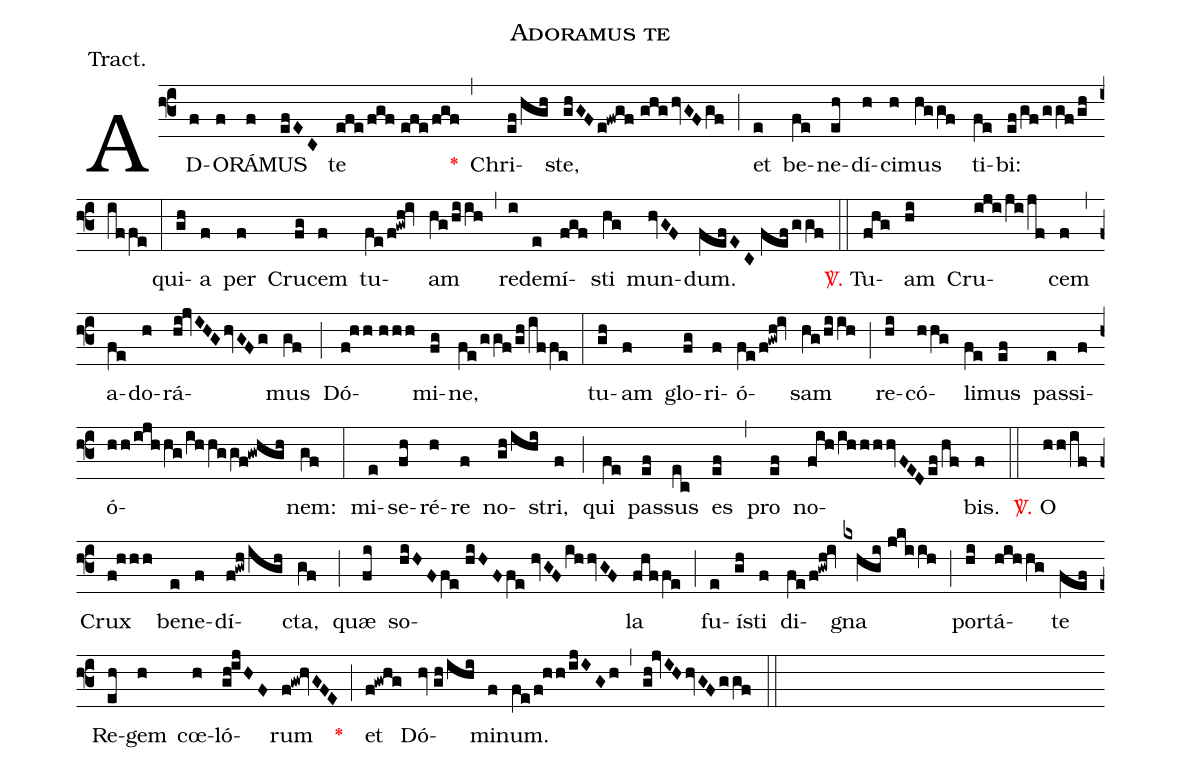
name:Adoramus te;
annotation:Tract.;
mode:II.;
office-part:Tract;
%%
(f3) AD(f)O(f)RÁ(f)MUS(efEC) te(efe/fgf//efe/fgf) <v>\red{*}</v>(,) Chri(ef/hgh)ste,(ghGFe!fwgf//ghg/hvGF/gf) (;) et(e) be(fe)ne(eh)dí(h)ci(h)mus(hggf) ti(fe)bi:(ef/gf/ggf/gh/iffe) (:) qui(gh)a(f) per(f) Cru(fg)cem(f) tu(fe/f!gwh!iv)am(hg/hiih) (,) re(i)de(e)mí(fgf)sti(hg) mun(hvGF)dum.(fefEC//fef/ggf) (::) <v>\red{\Vbar.}</v> Tu(fhg)am(hi) Cru(iji/ji/jf)cem(f) (,) a(fe)do(h)rá(hi!jvIHGhvGFg)mus(gf) (;) Dó(f!hh//hhh)mi(fg)ne,(fe/ggf/gh/iffe) (:) tu(gh)am(f) glo(fg)ri(f)ó(fe/f!gwh!iv)sam(hg/hiih) (;) re(hi)có(hhg)li(fe)mus(ef) pas(e)si(f)ó(hh/ijhhg/ihhggf!gwhgh)nem:(gf) (:) mi(e)se(fh)ré(h)re(f) no(gh/ihi)stri,(f) (;) qui(fe) pas(ef)sus(ec) es(ef) (,) pro(ef) no(fih/ihhhhvFEDef/hf)bis.(f) (::) <v>\red{\Vbar.}</v> O(hh/if) Crux(f!hhh) be(e)ne(f)dí(f!gwh/igh)cta,(gf) (;) quæ(fi) so(hiHFfe//hiHFfe//hvGF/ihhvGF)la(fhffe) (;) fu(e)í(gh)sti(f) di(fe/f!gwh!iv)gna(kxhgi//jkiih) (;) por(hi)tá(hihhg)te(fef) Re(eh)gem(h) cœ(h)ló(gh!ijHF)rum(f!gw!hvGFE) <v>\red{*}</v>(;) et(f!gwhg) Dó(hv//gh/ihi)mi(f)num.(fe/f!hh/ijIGh) (,) (gh!jvIHhvGFggf) (::)
